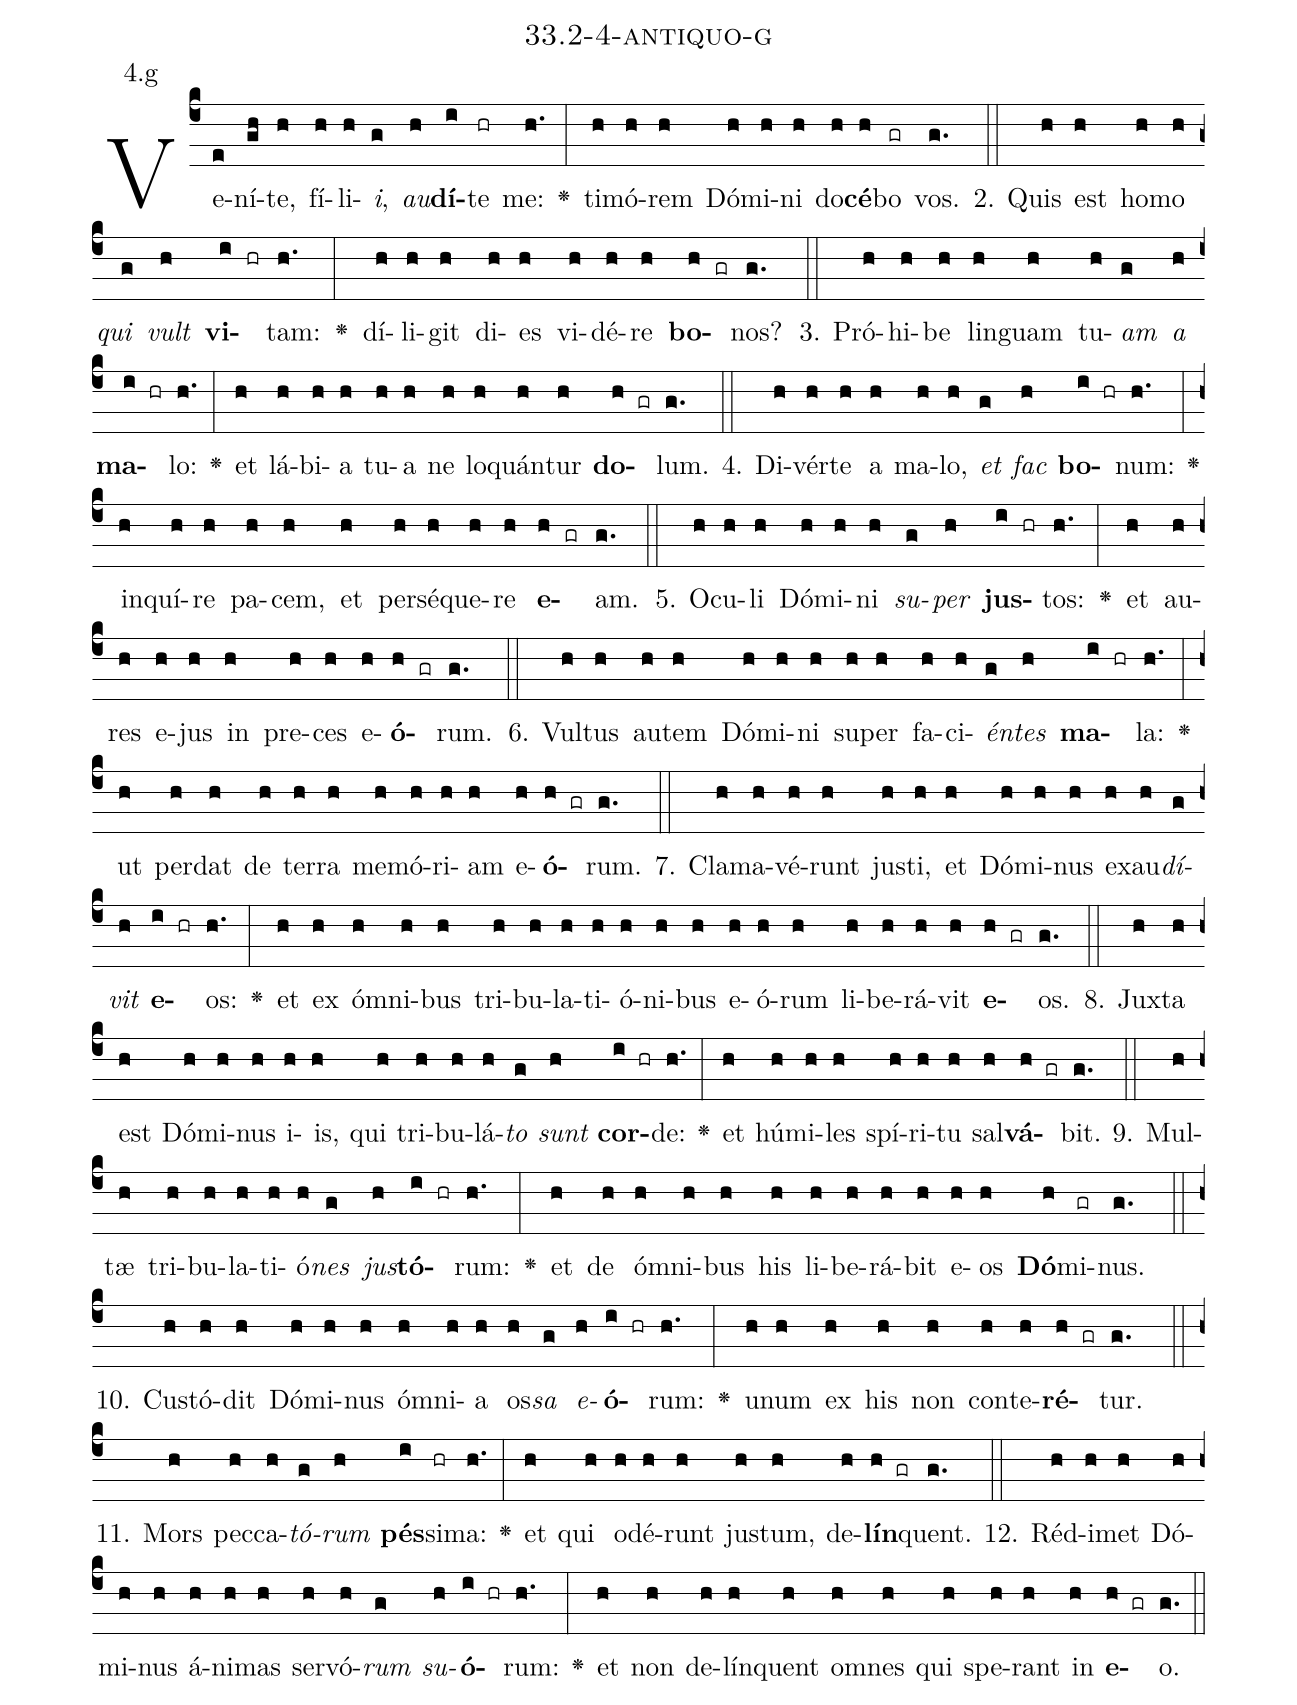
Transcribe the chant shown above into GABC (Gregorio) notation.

name: 33.2-4-antiquo-g;
annotation: 4.g;
%%
(c4)Ve(e)ní(gh)te,(h) fí(h)li(h)<i>i</i>,(g) <i>au</i>(h)<b>dí</b>(i)te(hr) me:(h.) <v>\greheightstar</v>(:) ti(h)mó(h)rem(h) Dó(h)mi(h)ni(h) do(h)<b>cé</b>(h)bo(gr) vos.(g.) (::)
2. Quis(h) est(h) ho(h)mo(h) <i>qui</i>(g) <i>vult</i>(h) <b>vi</b>(i hr)tam:(h.) <v>\greheightstar</v>(:) dí(h)li(h)git(h) di(h)es(h) vi(h)dé(h)re(h) <b>bo</b>(h gr)nos?(g.) (::)
3. Pró(h)hi(h)be(h) lin(h)guam(h) tu(h)<i>am</i>(g) <i>a</i>(h) <b>ma</b>(i hr)lo:(h.) <v>\greheightstar</v>(:) et(h) lá(h)bi(h)a(h) tu(h)a(h) ne(h) lo(h)quán(h)tur(h) <b>do</b>(h gr)lum.(g.) (::)
4. Di(h)vér(h)te(h) a(h) ma(h)lo,(h) <i>et</i>(g) <i>fac</i>(h) <b>bo</b>(i hr)num:(h.) <v>\greheightstar</v>(:) in(h)quí(h)re(h) pa(h)cem,(h) et(h) per(h)sé(h)que(h)re(h) <b>e</b>(h gr)am.(g.) (::)
5. O(h)cu(h)li(h) Dó(h)mi(h)ni(h) <i>su</i>(g)<i>per</i>(h) <b>jus</b>(i hr)tos:(h.) <v>\greheightstar</v>(:) et(h) au(h)res(h) e(h)jus(h) in(h) pre(h)ces(h) e(h)<b>ó</b>(h gr)rum.(g.) (::)
6. Vul(h)tus(h) au(h)tem(h) Dó(h)mi(h)ni(h) su(h)per(h) fa(h)ci(h)<i>én</i>(g)<i>tes</i>(h) <b>ma</b>(i hr)la:(h.) <v>\greheightstar</v>(:) ut(h) per(h)dat(h) de(h) ter(h)ra(h) me(h)mó(h)ri(h)am(h) e(h)<b>ó</b>(h gr)rum.(g.) (::)
7. Cla(h)ma(h)vé(h)runt(h) jus(h)ti,(h) et(h) Dó(h)mi(h)nus(h) ex(h)au(h)<i>dí</i>(g)<i>vit</i>(h) <b>e</b>(i hr)os:(h.) <v>\greheightstar</v>(:) et(h) ex(h) óm(h)ni(h)bus(h) tri(h)bu(h)la(h)ti(h)ó(h)ni(h)bus(h) e(h)ó(h)rum(h) li(h)be(h)rá(h)vit(h) <b>e</b>(h gr)os.(g.) (::)
8. Jux(h)ta(h) est(h) Dó(h)mi(h)nus(h) i(h)is,(h) qui(h) tri(h)bu(h)lá(h)<i>to</i>(g) <i>sunt</i>(h) <b>cor</b>(i hr)de:(h.) <v>\greheightstar</v>(:) et(h) hú(h)mi(h)les(h) spí(h)ri(h)tu(h) sal(h)<b>vá</b>(h gr)bit.(g.) (::)
9. Mul(h)tæ(h) tri(h)bu(h)la(h)ti(h)ó(h)<i>nes</i>(g) <i>jus</i>(h)<b>tó</b>(i hr)rum:(h.) <v>\greheightstar</v>(:) et(h) de(h) óm(h)ni(h)bus(h) his(h) li(h)be(h)rá(h)bit(h) e(h)os(h) <b>Dó</b>(h)mi(gr)nus.(g.) (::)
10. Cus(h)tó(h)dit(h) Dó(h)mi(h)nus(h) óm(h)ni(h)a(h) os(h)<i>sa</i>(g) <i>e</i>(h)<b>ó</b>(i hr)rum:(h.) <v>\greheightstar</v>(:) u(h)num(h) ex(h) his(h) non(h) con(h)te(h)<b>ré</b>(h gr)tur.(g.) (::)
11. Mors(h) pec(h)ca(h)<i>tó</i>(g)<i>rum</i>(h) <b>pés</b>(i)si(hr)ma:(h.) <v>\greheightstar</v>(:) et(h) qui(h) o(h)dé(h)runt(h) jus(h)tum,(h) de(h)<b>lín</b>(h gr)quent.(g.) (::)
12. Réd(h)i(h)met(h) Dó(h)mi(h)nus(h) á(h)ni(h)mas(h) ser(h)vó(h)<i>rum</i>(g) <i>su</i>(h)<b>ó</b>(i hr)rum:(h.) <v>\greheightstar</v>(:) et(h) non(h) de(h)lín(h)quent(h) om(h)nes(h) qui(h) spe(h)rant(h) in(h) <b>e</b>(h gr)o.(g.) (::)
